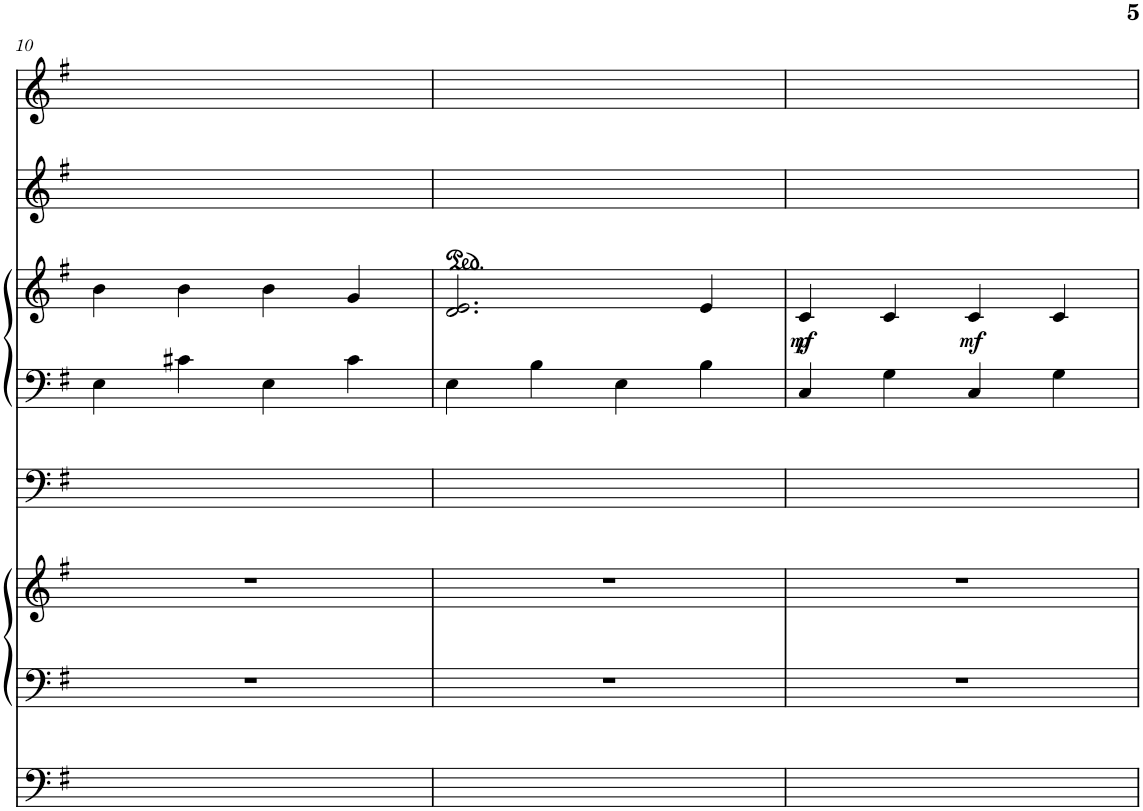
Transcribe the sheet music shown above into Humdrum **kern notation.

**kern	**kern	**kern	**kern	**kern	**kern	**dynam	**kern	**kern
*part6	*part5	*part5	*part4	*part3	*part3	*part3	*part2	*part1
*staff8	*staff7	*staff6	*staff5	*staff4	*staff3	*staff3/4	*staff2	*staff1
*I"Voice	*I"Piano	*	*I"Voice	*I"Piano	*	*	*I"Voice	*I"Voice
*I'V	*I'Pno	*	*I'V	*I'Pno	*	*	*I'V	*I'V
!!LO:PB:g=z
*clefF4	*clefF4	*clefG2	*clefF4	*clefF4	*clefG2	*	*clefG2	*clefG2
*k[f#]	*k[f#]	*k[f#]	*k[f#]	*k[f#]	*k[f#]	*	*k[f#]	*k[f#]
*M2/2	*	*	*M2/2	*M2/2	*M2/2	*	*M2/2	*M2/2
*met(c|)	*	*	*met(c|)	*met(c|)	*met(c|)	*	*met(c|)	*met(c|)
=10	=10	=10	=10	=10	=10	=10	=10	=10
1ryy	1r	1r	1ryy	4E\	4b\	.	1ryy	1ryy
.	.	.	.	4c#X\	4b\	.	.	.
.	.	.	.	4E\	4b\	.	.	.
.	.	.	.	4c#\	4g/	.	.	.
=11	=11	=11	=11	=11	=11	=11	=11	=11
1ryy	1r	1r	1ryy	4E\	2.d/ 2.e/	.	1ryy	1ryy
.	.	.	.	4B\	.	.	.	.
.	.	.	.	4E\	.	.	.	.
.	.	.	.	4B\	4e/	.	.	.
=12	=12	=12	=12	=12	=12	=12	=12	=12
!	!	!	!	!	!	!LO:DY:b	!	!
!	!	!	!	!	!	!LO:DY:n=1:b	!	!
1ryy	1r	1r	1ryy	4C/	4c/	mf p	1ryy	1ryy
.	.	.	.	4G\	4c/	.	.	.
!	!	!	!	!	!	!LO:DY:n=2:b	!	!
.	.	.	.	4C/	4c/	mf	.	.
.	.	.	.	4G\	4c/	.	.	.
=	=	=	=	=	=	=	=	=
*-	*-	*-	*-	*-	*-	*-	*-	*-
